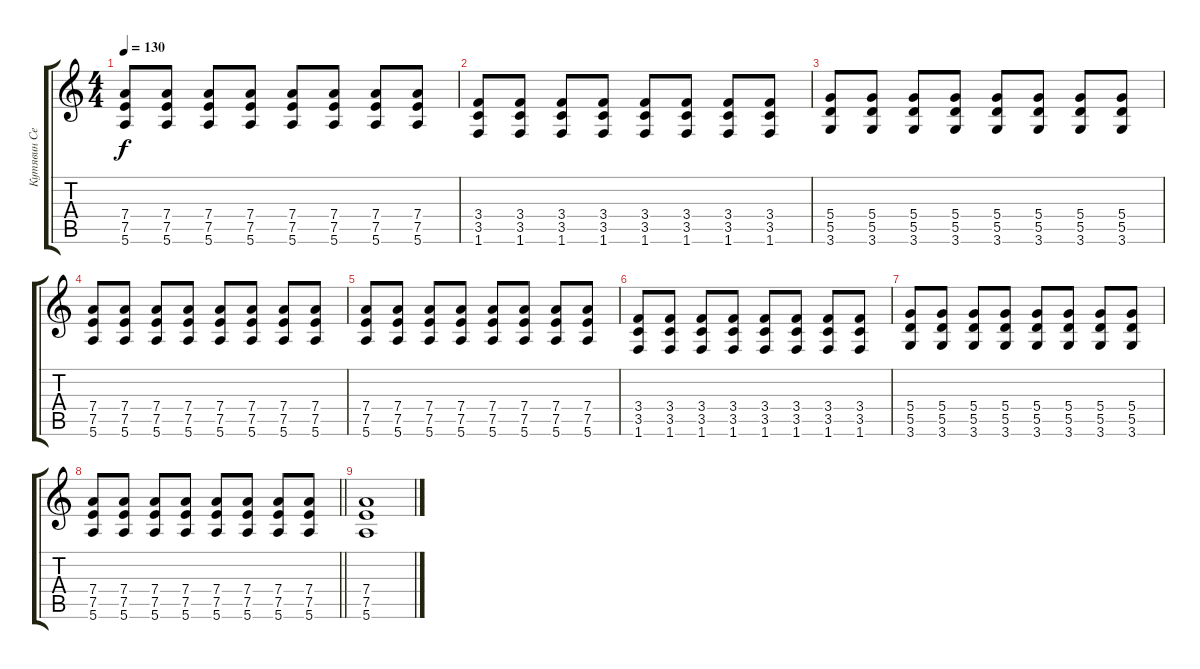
\track ("Кутявин Сергей" "Кутявин Се") {instrument distortionguitar}
\staff {score tabs}
\tuning (E4 B3 G3 D3 A2 E2) {hide}
\ts (4 4)
\tempo 130
\clef g2
\ks c
(7.4 7.5 5.6).8{dy f} (7.4 7.5 5.6).8 (7.4 7.5 5.6).8 (7.4 7.5 5.6).8 (7.4 7.5 5.6).8 (7.4 7.5 5.6).8 (7.4 7.5 5.6).8 (7.4 7.5 5.6).8 |
(3.4 3.5 1.6).8 (3.4 3.5 1.6).8 (3.4 3.5 1.6).8 (3.4 3.5 1.6).8 (3.4 3.5 1.6).8 (3.4 3.5 1.6).8 (3.4 3.5 1.6).8 (3.4 3.5 1.6).8 |
(5.4 5.5 3.6).8 (5.4 5.5 3.6).8 (5.4 5.5 3.6).8 (5.4 5.5 3.6).8 (5.4 5.5 3.6).8 (5.4 5.5 3.6).8 (5.4 5.5 3.6).8 (5.4 5.5 3.6).8 |
(7.4 7.5 5.6).8 (7.4 7.5 5.6).8 (7.4 7.5 5.6).8 (7.4 7.5 5.6).8 (7.4 7.5 5.6).8 (7.4 7.5 5.6).8 (7.4 7.5 5.6).8 (7.4 7.5 5.6).8 |
(7.4 7.5 5.6).8 (7.4 7.5 5.6).8 (7.4 7.5 5.6).8 (7.4 7.5 5.6).8 (7.4 7.5 5.6).8 (7.4 7.5 5.6).8 (7.4 7.5 5.6).8 (7.4 7.5 5.6).8 |
(3.4 3.5 1.6).8 (3.4 3.5 1.6).8 (3.4 3.5 1.6).8 (3.4 3.5 1.6).8 (3.4 3.5 1.6).8 (3.4 3.5 1.6).8 (3.4 3.5 1.6).8 (3.4 3.5 1.6).8 |
(5.4 5.5 3.6).8 (5.4 5.5 3.6).8 (5.4 5.5 3.6).8 (5.4 5.5 3.6).8 (5.4 5.5 3.6).8 (5.4 5.5 3.6).8 (5.4 5.5 3.6).8 (5.4 5.5 3.6).8 |
\barLineRight lightlight
(7.4 7.5 5.6).8 (7.4 7.5 5.6).8 (7.4 7.5 5.6).8 (7.4 7.5 5.6).8 (7.4 7.5 5.6).8 (7.4 7.5 5.6).8 (7.4 7.5 5.6).8 (7.4 7.5 5.6).8 |
(7.4 7.5 5.6).1
